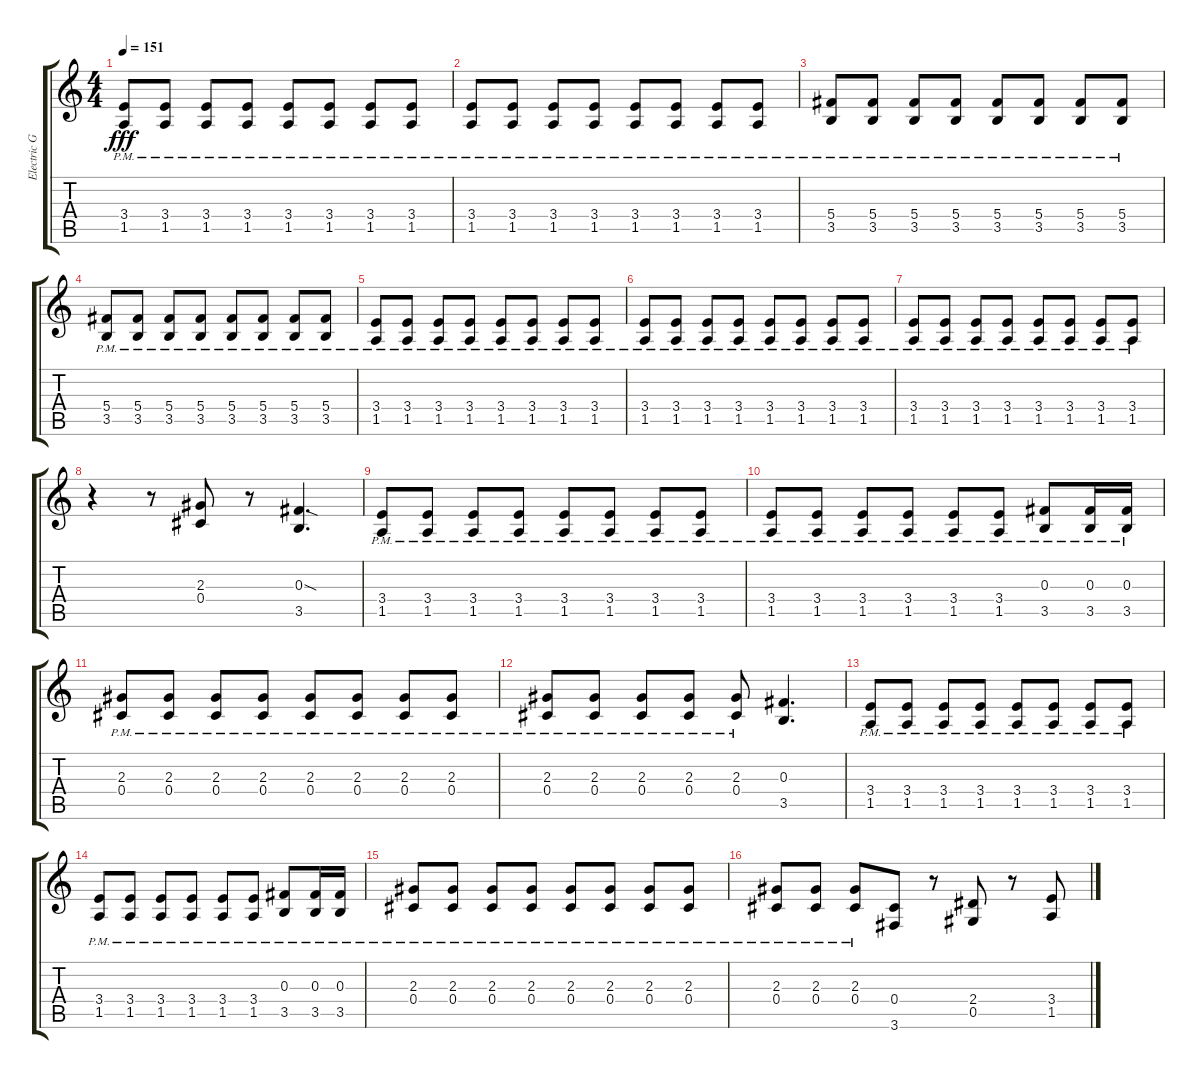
\track ("Electric Guitar" "Electric G") {instrument overdrivenguitar}
\staff {score tabs}
\tuning (Eb4 Bb3 Gb3 Db3 Ab2 Eb2) {hide}
\ts (4 4)
\tempo 151
\clef g2
\ks c
(3.4{pm} 1.5{pm}).8{dy fff} (3.4{pm} 1.5{pm}).8 (3.4{pm} 1.5{pm}).8 (3.4{pm} 1.5{pm}).8 (3.4{pm} 1.5{pm}).8 (3.4{pm} 1.5{pm}).8 (3.4{pm} 1.5{pm}).8 (3.4{pm} 1.5{pm}).8 |
(3.4{pm} 1.5{pm}).8 (3.4{pm} 1.5{pm}).8 (3.4{pm} 1.5{pm}).8 (3.4{pm} 1.5{pm}).8 (3.4{pm} 1.5{pm}).8 (3.4{pm} 1.5{pm}).8 (3.4{pm} 1.5{pm}).8 (3.4{pm} 1.5{pm}).8 |
(5.4{pm} 3.5{pm}).8 (5.4{pm} 3.5{pm}).8 (5.4{pm} 3.5{pm}).8 (5.4{pm} 3.5{pm}).8 (5.4{pm} 3.5{pm}).8 (5.4{pm} 3.5{pm}).8 (5.4{pm} 3.5{pm}).8 (5.4{pm} 3.5{pm}).8 |
(5.4{pm} 3.5{pm}).8 (5.4{pm} 3.5{pm}).8 (5.4{pm} 3.5{pm}).8 (5.4{pm} 3.5{pm}).8 (5.4{pm} 3.5{pm}).8 (5.4{pm} 3.5{pm}).8 (5.4{pm} 3.5{pm}).8 (5.4{pm} 3.5{pm}).8 |
(3.4{pm} 1.5{pm}).8 (3.4{pm} 1.5{pm}).8 (3.4{pm} 1.5{pm}).8 (3.4{pm} 1.5{pm}).8 (3.4{pm} 1.5{pm}).8 (3.4{pm} 1.5{pm}).8 (3.4{pm} 1.5{pm}).8 (3.4{pm} 1.5{pm}).8 |
(3.4{pm} 1.5{pm}).8 (3.4{pm} 1.5{pm}).8 (3.4{pm} 1.5{pm}).8 (3.4{pm} 1.5{pm}).8 (3.4{pm} 1.5{pm}).8 (3.4{pm} 1.5{pm}).8 (3.4{pm} 1.5{pm}).8 (3.4{pm} 1.5{pm}).8 |
(3.4{pm} 1.5{pm}).8 (3.4{pm} 1.5{pm}).8 (3.4{pm} 1.5{pm}).8 (3.4{pm} 1.5{pm}).8 (3.4{pm} 1.5{pm}).8 (3.4{pm} 1.5{pm}).8 (3.4{pm} 1.5{pm}).8 (3.4{pm} 1.5{pm}).8 |
r.4 r.8 (2.3 0.4).8 r.8 (0.3{sod} 3.5).4{d} |
(3.4{pm} 1.5{pm}).8 (3.4{pm} 1.5{pm}).8 (3.4{pm} 1.5{pm}).8 (3.4{pm} 1.5{pm}).8 (3.4{pm} 1.5{pm}).8 (3.4{pm} 1.5{pm}).8 (3.4{pm} 1.5{pm}).8 (3.4{pm} 1.5{pm}).8 |
(3.4{pm} 1.5{pm}).8 (3.4{pm} 1.5{pm}).8 (3.4{pm} 1.5{pm}).8 (3.4{pm} 1.5{pm}).8 (3.4{pm} 1.5{pm}).8 (3.4{pm} 1.5{pm}).8 (0.3{pm} 3.5{pm}).8 (0.3{pm} 3.5{pm}).16 (0.3{pm} 3.5{pm}).16 |
(2.3{pm} 0.4{pm}).8 (2.3{pm} 0.4{pm}).8 (2.3{pm} 0.4{pm}).8 (2.3{pm} 0.4{pm}).8 (2.3{pm} 0.4{pm}).8 (2.3{pm} 0.4{pm}).8 (2.3{pm} 0.4{pm}).8 (2.3{pm} 0.4{pm}).8 |
(2.3{pm} 0.4{pm}).8 (2.3{pm} 0.4{pm}).8 (2.3{pm} 0.4{pm}).8 (2.3{pm} 0.4{pm}).8 (2.3{pm} 0.4{pm}).8 (0.3 3.5).4{d} |
(3.4{pm} 1.5{pm}).8 (3.4{pm} 1.5{pm}).8 (3.4{pm} 1.5{pm}).8 (3.4{pm} 1.5{pm}).8 (3.4{pm} 1.5{pm}).8 (3.4{pm} 1.5{pm}).8 (3.4{pm} 1.5{pm}).8 (3.4{pm} 1.5{pm}).8 |
(3.4{pm} 1.5{pm}).8 (3.4{pm} 1.5{pm}).8 (3.4{pm} 1.5{pm}).8 (3.4{pm} 1.5{pm}).8 (3.4{pm} 1.5{pm}).8 (3.4{pm} 1.5{pm}).8 (0.3{pm} 3.5{pm}).8 (0.3{pm} 3.5{pm}).16 (0.3{pm} 3.5{pm}).16 |
(2.3{pm} 0.4{pm}).8 (2.3{pm} 0.4{pm}).8 (2.3{pm} 0.4{pm}).8 (2.3{pm} 0.4{pm}).8 (2.3{pm} 0.4{pm}).8 (2.3{pm} 0.4{pm}).8 (2.3{pm} 0.4{pm}).8 (2.3{pm} 0.4{pm}).8 |
(2.3{pm} 0.4{pm}).8 (2.3{pm} 0.4{pm}).8 (2.3{pm} 0.4{pm}).8 (0.4 3.6).8 r.8 (2.4 0.5).8 r.8 (3.4 1.5).8
